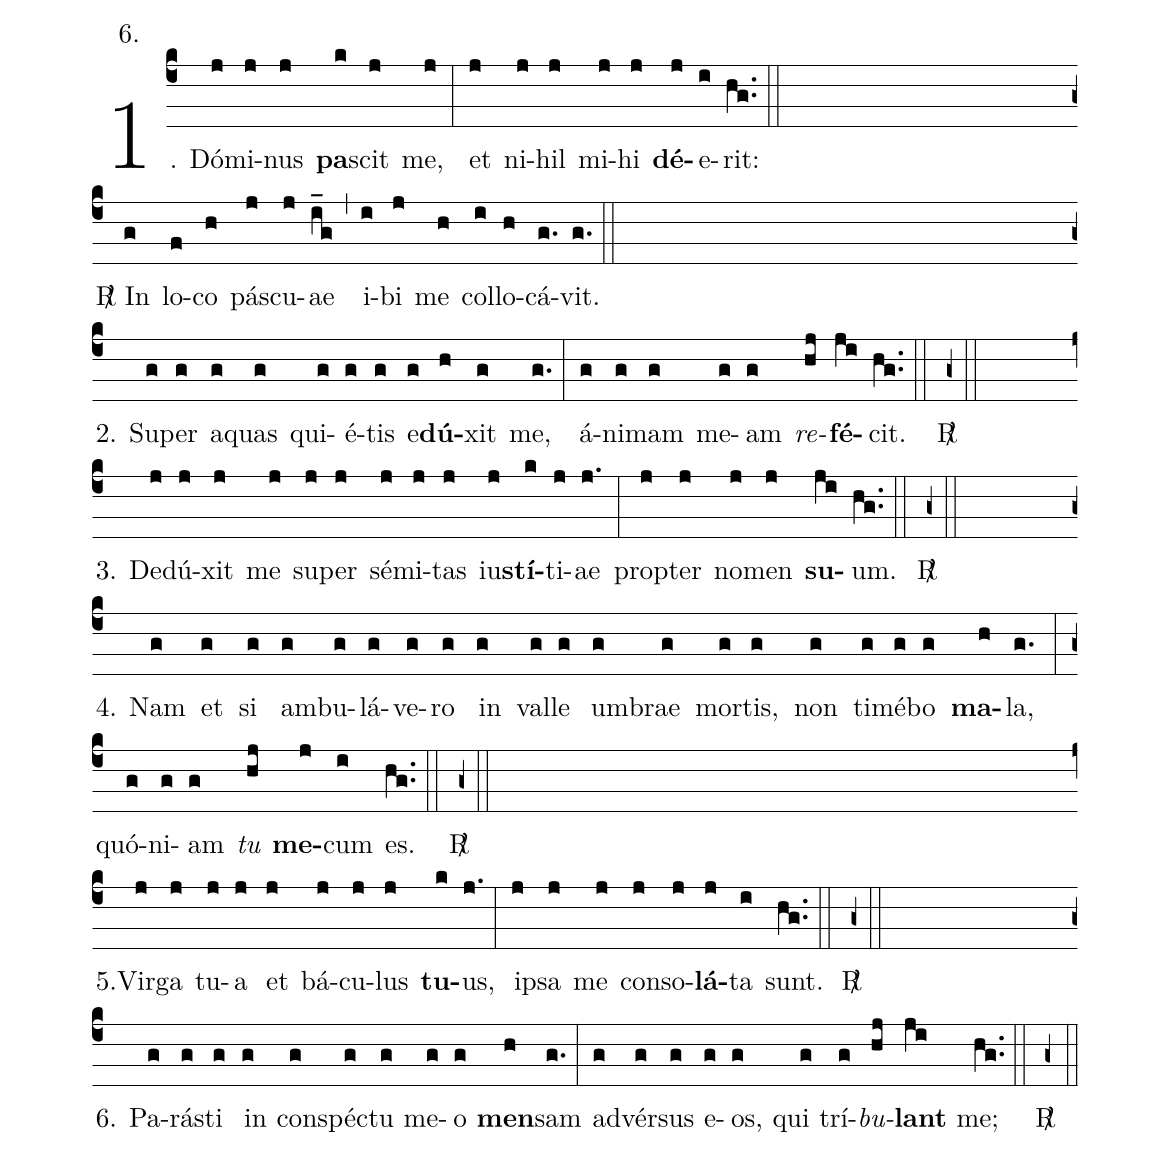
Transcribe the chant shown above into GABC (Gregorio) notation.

annotation: 6.;
%%
(c4)1. Dó(j)mi(j)nus(j) <b>pa</b>(k)scit(j) me,(j) (:) et(j) ni(j)hil(j) mi(j)hi(j) <b>dé</b>(j)e(i)rit:(hg..) (::Z)

<sp>R/</sp> In(g) lo(f)co(h) pá(j)scu(j)ae(i_g) (,) i(i)bi(j) me(h) col(i)lo(h)cá(g.)vit.(g.) (::Z)

2. Su(g)per(g) a(g)quas(g) qui(g)é(g)tis(g) e(g)<b>dú</b>(h)xit(g) me,(g.) (:) á(g)ni(g)mam(g) me(g)am(g) <i>re</i>(hj)<b>fé</b>(ji)cit.(hg..) (::)

<sp>R/</sp>(g+) (::Z)

3. De(j)dú(j)xit(j) me(j) su(j)per(j) sé(j)mi(j)tas(j) iu(j)<b>stí</b>(k)ti(j)ae(j.) (:) prop(j)ter(j) no(j)men(j) <b>su</b>(ji)um.(hg..) (::)

<sp>R/</sp>(g+) (::Z)

4. Nam(g) et(g) si(g) am(g)bu(g)lá(g)ve(g)ro(g) in(g) val(g)le(g) um(g)brae(g) mor(g)tis,(g) non(g) ti(g)mé(g)bo(g) <b>ma</b>(h)la,(g.) (:) quó(g)ni(g)am(g) <i>tu</i>(hj) <b>me</b>(j)cum(i) es.(hg..) (::)

<sp>R/</sp>(g+) (::Z)

5.Vir(j)ga(j) tu(j)a(j) et(j) bá(j)cu(j)lus(j) <b>tu</b>(k)us,(j.) (:) i(j)psa(j) me(j) con(j)so(j)<b>lá</b>(j)ta(i) sunt.(hg..) (::)

<sp>R/</sp>(g+) (::Z)

6. Pa(g)rá(g)sti(g) in(g) con(g)spé(g)ctu(g) me(g)o(g) <b>men</b>(h)sam(g.) (:) ad(g)vér(g)sus(g) e(g)os,(g) qui(g) trí(g)<i>bu</i>(hj)<b>lant</b>(ji) me;(hg..) (::)

<sp>R/</sp>(g+) (::)
